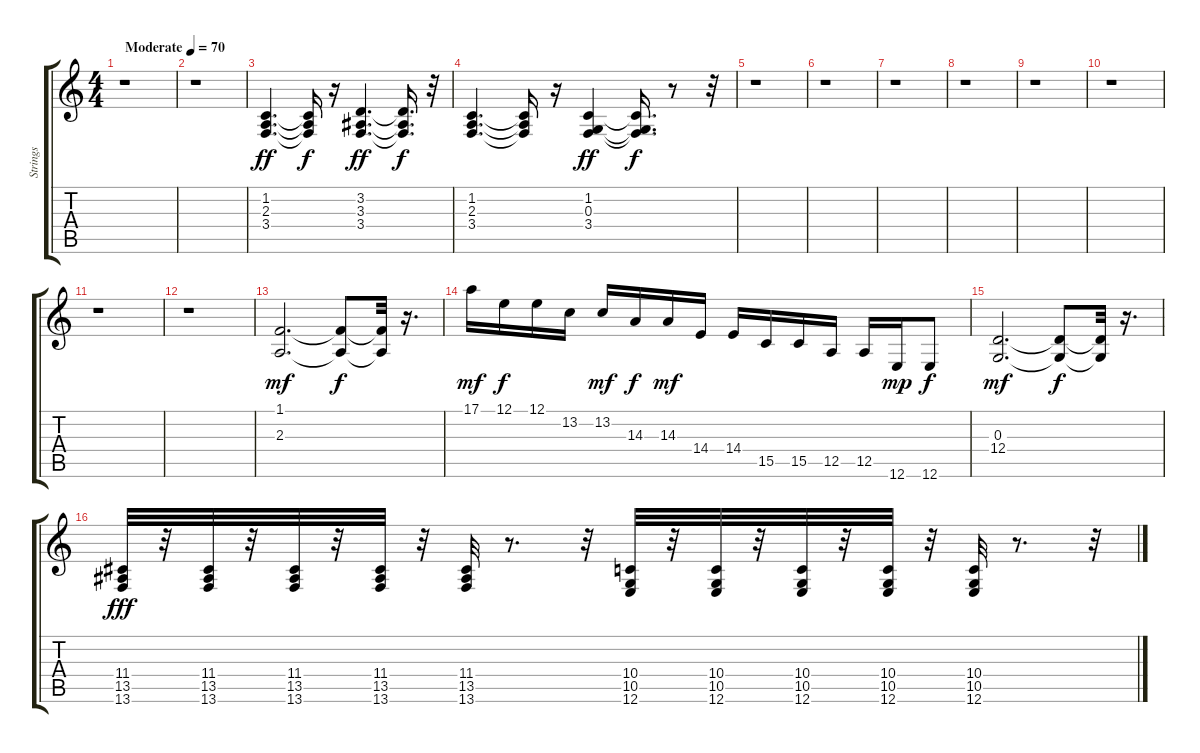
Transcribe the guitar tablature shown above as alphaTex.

\track ("Strings" "Strings") {instrument stringensemble1}
\staff {score tabs}
\tuning (E4 B3 G3 D3 A2 E2) {hide}
\ts (4 4)
\tempo (70 "Moderate")
\clef g2
\ks c
r.1{dy ff instrument stringensemble1} |
r.1 |
(1.2 2.3 3.4).4{d} (1.2{t} 2.3{t} 3.4{t}).16{dy f} r.16 (3.2 3.3 3.4).4{d dy ff} (3.2{t} 3.3{t} 3.4{t}).16{d dy f} r.32 |
(1.2 2.3 3.4).4{d} (1.2{t} 2.3{t} 3.4{t}).16 r.16 (1.2 0.3 3.4).4{dy ff} (1.2{t} 0.3{t} 3.4{t}).16{d dy f} r.8 r.32 |
r.1 |
r.1 |
r.1 |
r.1 |
r.1 |
r.1 |
r.1 |
r.1 |
(1.1 2.3).2{d dy mf} (1.1{t} 2.3{t}).8{dy f} (1.1{t} 2.3{t}).32 r.16{d} |
17.1.16{dy mf} 12.1.16{dy f} 12.1.16 13.2.16 13.2.16{dy mf} 14.3.16{dy f} 14.3.16{dy mf} 14.4.16 14.4.16 15.5.16 15.5.16 12.5.16 12.5.16 12.6.16{dy mp} 12.6.8{dy f} |
(0.3 12.4).2{d dy mf} (0.3{t} 12.4{t}).8{dy f} (0.3{t} 12.4{t}).32 r.16{d} |
(11.4 13.5 13.6).32{dy fff} r.32 (11.4 13.5 13.6).32 r.32 (11.4 13.5 13.6).32 r.32 (11.4 13.5 13.6).32 r.32 (11.4 13.5 13.6).32 r.8{d} r.32 (10.4 10.5 12.6).32 r.32 (10.4 10.5 12.6).32 r.32 (10.4 10.5 12.6).32 r.32 (10.4 10.5 12.6).32 r.32 (10.4 10.5 12.6).32 r.8{d} r.32
